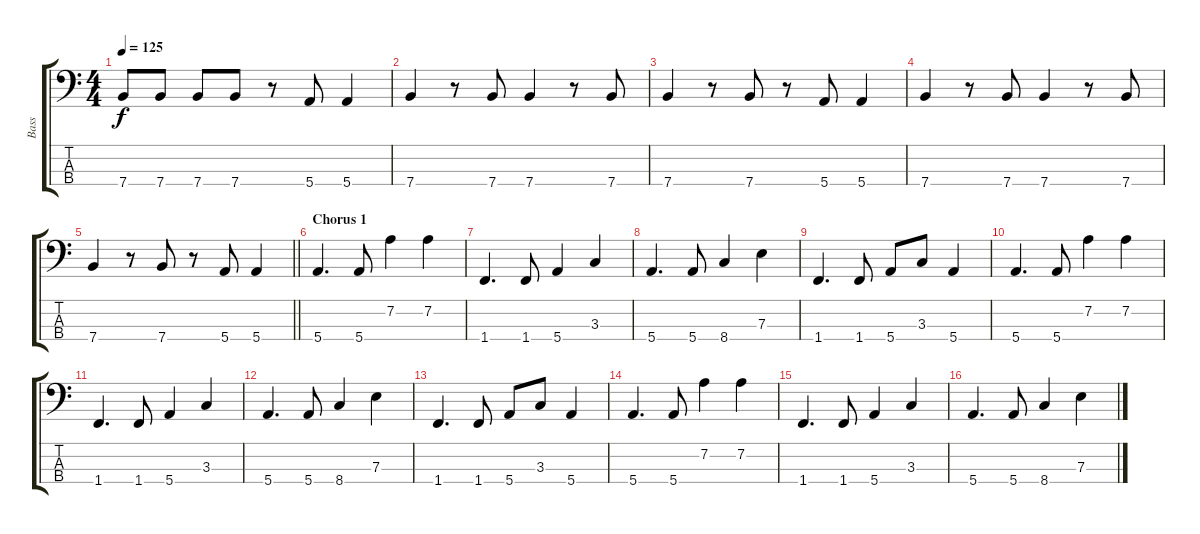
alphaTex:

\track ("Bass" "Bass") {instrument electricbassfinger}
\staff {score tabs}
\tuning (G2 D2 A1 E1) {hide}
\ts (4 4)
\tempo 125
\clef f4
\ks c
7.4.8{dy f} 7.4.8 7.4.8 7.4.8 r.8 5.4.8 5.4.4 |
7.4.4 r.8 7.4.8 7.4.4 r.8 7.4.8 |
7.4.4 r.8 7.4.8 r.8 5.4.8 5.4.4 |
7.4.4 r.8 7.4.8 7.4.4 r.8 7.4.8 |
\barLineRight lightlight
7.4.4 r.8 7.4.8 r.8 5.4.8 5.4.4 |
\section ("" "Chorus 1")
5.4.4{d} 5.4.8 7.2.4 7.2.4 |
1.4.4{d} 1.4.8 5.4.4 3.3.4 |
5.4.4{d} 5.4.8 8.4.4 7.3.4 |
1.4.4{d} 1.4.8 5.4.8 3.3.8 5.4.4 |
5.4.4{d} 5.4.8 7.2.4 7.2.4 |
1.4.4{d} 1.4.8 5.4.4 3.3.4 |
5.4.4{d} 5.4.8 8.4.4 7.3.4 |
1.4.4{d} 1.4.8 5.4.8 3.3.8 5.4.4 |
5.4.4{d} 5.4.8 7.2.4 7.2.4 |
1.4.4{d} 1.4.8 5.4.4 3.3.4 |
5.4.4{d} 5.4.8 8.4.4 7.3.4
